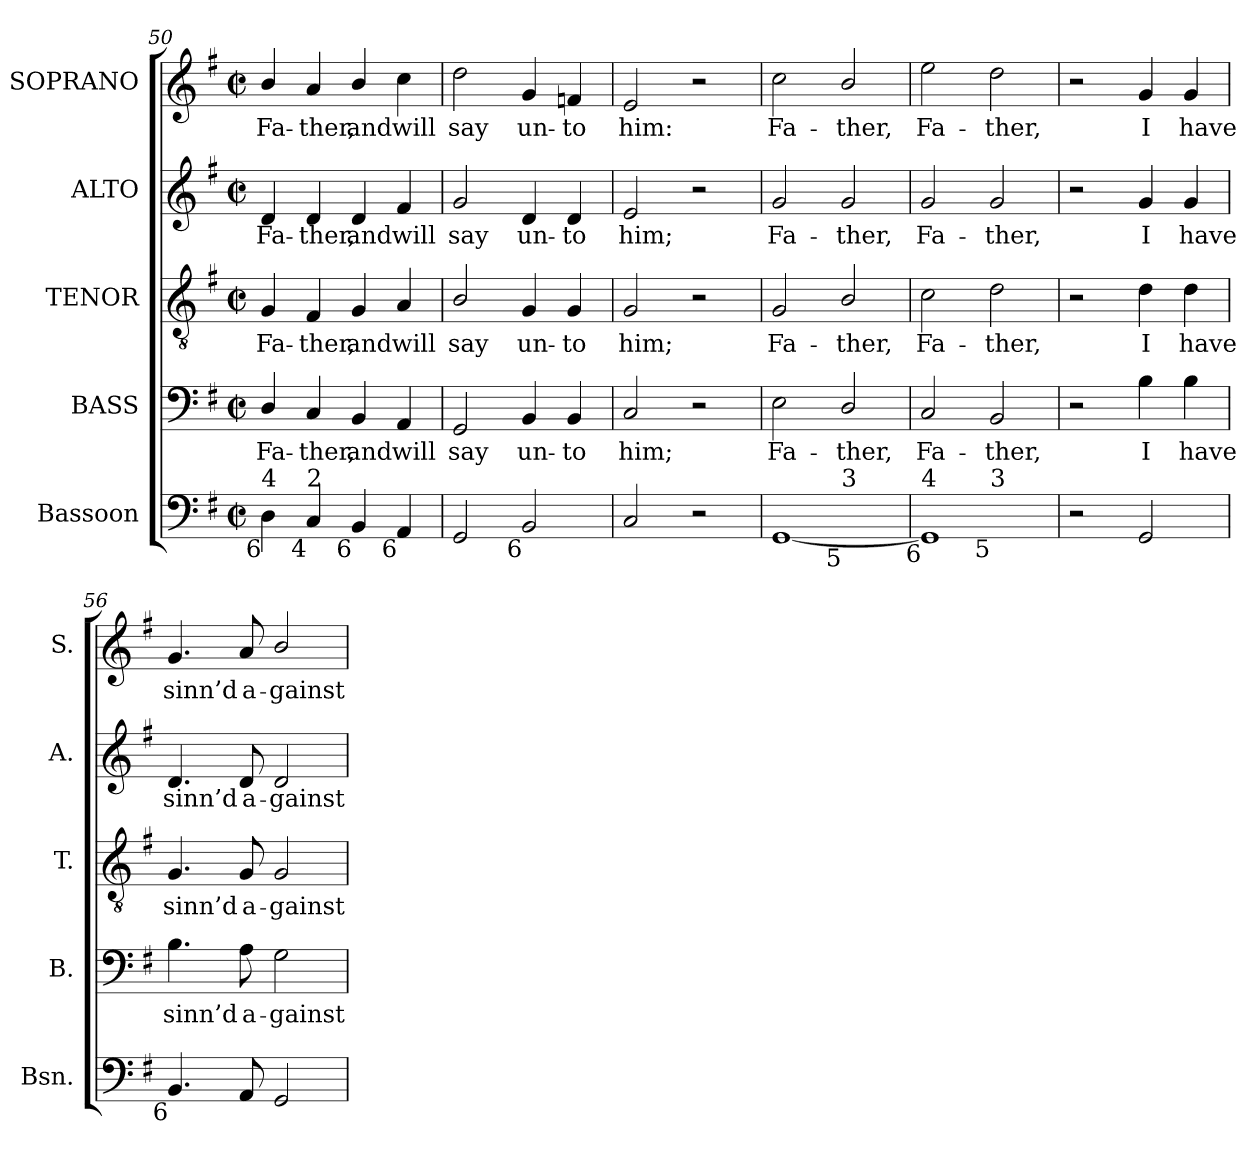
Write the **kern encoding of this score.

**kern	**kern	**text	**kern	**text	**kern	**text	**kern	**text
*part5	*part4	*part4	*part3	*part3	*part2	*part2	*part1	*part1
*staff5	*staff4	*staff4	*staff3	*staff3	*staff2	*staff2	*staff1	*staff1
*I"Bassoon	*I"BASS	*	*I"TENOR	*	*I"ALTO	*	*I"SOPRANO	*
*I'Bsn.	*I'B.	*	*I'T.	*	*I'A.	*	*I'S.	*
*clefF4	*clefF4	*	*clefGv2	*	*clefG2	*	*clefG2	*
*	*	*	*ITrd7c12	*	*	*	*	*
*k[f#]	*k[f#]	*	*k[f#]	*	*k[f#]	*	*k[f#]	*
*G:	*G:	*	*G:	*	*G:	*	*G:	*
*M2/2	*M2/2	*	*M2/2	*	*M2/2	*	*M2/2	*
*met(c|)	*met(c|)	*	*met(c|)	*	*met(c|)	*	*met(c|)	*
=50	=50	=50	=50	=50	=50	=50	=50	=50
!	!	!LO:LY:b:color=#000000	!	!	!	!	!	!
!	!	!	!	!LO:LY:b:color=#000000	!	!	!	!
!	!	!	!	!	!	!LO:LY:b:color=#000000	!	!
!LO:TX:b:rj:t=6	!	!	!	!	!	!	!	!
!LO:TX:t=4	!	!	!	!	!	!	!	!
!	!	!	!	!	!	!	!	!LO:LY:b:color=#000000
4Di\	4Di/	Fa-	4GGi/	Fa-	4di/	Fa-	4bi/	Fa-
!	!	!LO:LY:b:color=#000000	!	!	!	!	!	!
!	!	!	!	!LO:LY:b:color=#000000	!	!	!	!
!	!	!	!	!	!	!LO:LY:b:color=#000000	!	!
!LO:TX:b:rj:t=4	!	!	!	!	!	!	!	!
!LO:TX:t=2	!	!	!	!	!	!	!	!
!	!	!	!	!	!	!	!	!LO:LY:b:color=#000000
4Ci/	4Ci/	-ther,	4FF#i/	-ther,	4di/	-ther,	4ai/	-ther,
!	!	!LO:LY:b:color=#000000	!	!	!	!	!	!
!	!	!	!	!LO:LY:b:color=#000000	!	!	!	!
!	!	!	!	!	!	!LO:LY:b:color=#000000	!	!
!LO:TX:b:rj:t=6	!	!	!	!	!	!	!	!
!	!	!	!	!	!	!	!	!LO:LY:b:color=#000000
4BBi/	4BBi/	and	4GGi/	and	4di/	and	4bi/	and
!	!	!LO:LY:b:color=#000000	!	!	!	!	!	!
!	!	!	!	!LO:LY:b:color=#000000	!	!	!	!
!	!	!	!	!	!	!LO:LY:b:color=#000000	!	!
!LO:TX:b:rj:t=6	!	!	!	!	!	!	!	!
!	!	!	!	!	!	!	!	!LO:LY:b:color=#000000
4AAi/	4AAi/	will	4AAi/	will	4f#i/	will	4cci\	will
=51	=51	=51	=51	=51	=51	=51	=51	=51
!	!	!LO:LY:b:color=#000000	!	!	!	!	!	!
!	!	!	!	!LO:LY:b:color=#000000	!	!	!	!
!	!	!	!	!	!	!LO:LY:b:color=#000000	!	!
!	!	!	!	!	!	!	!	!LO:LY:b:color=#000000
2GGi/	2GGi/	say	2BBi/	say	2gi/	say	2ddi\	say
!	!	!LO:LY:b:color=#000000	!	!	!	!	!	!
!	!	!	!	!LO:LY:b:color=#000000	!	!	!	!
!	!	!	!	!	!	!LO:LY:b:color=#000000	!	!
!LO:TX:b:rj:t=6	!	!	!	!	!	!	!	!
!	!	!	!	!	!	!	!	!LO:LY:b:color=#000000
2BBi/	4BBi/	un-	4GGi/	un-	4di/	un-	4gi/	un-
!	!	!LO:LY:b:color=#000000	!	!	!	!	!	!
!	!	!	!	!LO:LY:b:color=#000000	!	!	!	!
!	!	!	!	!	!	!LO:LY:b:color=#000000	!	!
!	!	!	!	!	!	!	!	!LO:LY:b:color=#000000
.	4BBi/	-to	4GGi/	-to	4di/	-to	4fni/	-to
!!LO:LB:g=z
=52	=52	=52	=52	=52	=52	=52	=52	=52
!	!	!LO:LY:b:color=#000000	!	!	!	!	!	!
!	!	!	!	!LO:LY:b:color=#000000	!	!	!	!
!	!	!	!	!	!	!LO:LY:b:color=#000000	!	!
!	!	!	!	!	!	!	!	!LO:LY:b:color=#000000
2Ci/	2Ci/	him;	2GGi/	him;	2ei/	him;	2ei/	him:
2r	2r	.	2r	.	2r	.	2r	.
=53	=53	=53	=53	=53	=53	=53	=53	=53
!	!	!LO:LY:b:color=#000000	!	!	!	!	!	!
!	!	!	!	!LO:LY:b:color=#000000	!	!	!	!
!	!	!	!	!	!	!LO:LY:b:color=#000000	!	!
!LO:TX:b:rj:t=6	!	!	!	!	!	!	!	!
!LO:TX:t=4	!	!	!	!	!	!	!	!
!	!	!	!	!	!	!	!	!LO:LY:b:color=#000000
*^	*	*	*	*	*	*	*	*
[1GGi	2ryy	2Ei\	Fa-	2GGi/	Fa-	2gi/	Fa-	2cci\	Fa-
!	!	!	!LO:LY:b:color=#000000	!	!	!	!	!	!
!	!	!	!	!	!LO:LY:b:color=#000000	!	!	!	!
!	!	!	!	!	!	!	!LO:LY:b:color=#000000	!	!
!	!LO:TX:b:rj:t=5	!	!	!	!	!	!	!	!
!	!LO:TX:t=3	!	!	!	!	!	!	!	!
!	!	!	!	!	!	!	!	!	!LO:LY:b:color=#000000
.	2ryy	2Di/	-ther,	2BBi/	-ther,	2gi/	-ther,	2bi/	-ther,
=54	=54	=54	=54	=54	=54	=54	=54	=54	=54
!	!	!	!LO:LY:b:color=#000000	!	!	!	!	!	!
!	!	!	!	!	!LO:LY:b:color=#000000	!	!	!	!
!	!	!	!	!	!	!	!LO:LY:b:color=#000000	!	!
!LO:TX:b:rj:t=6	!	!	!	!	!	!	!	!	!
!LO:TX:t=4	!	!	!	!	!	!	!	!	!
!	!	!	!	!	!	!	!	!	!LO:LY:b:color=#000000
1GGi]	2ryy	2Ci/	Fa-	2Ci\	Fa-	2gi/	Fa-	2eei\	Fa-
!	!	!	!LO:LY:b:color=#000000	!	!	!	!	!	!
!	!	!	!	!	!LO:LY:b:color=#000000	!	!	!	!
!	!	!	!	!	!	!	!LO:LY:b:color=#000000	!	!
!	!LO:TX:b:rj:t=5	!	!	!	!	!	!	!	!
!	!LO:TX:t=3	!	!	!	!	!	!	!	!
!	!	!	!	!	!	!	!	!	!LO:LY:b:color=#000000
.	2ryy	2BBi/	-ther,	2Di\	-ther,	2gi/	-ther,	2ddi\	-ther,
*v	*v	*	*	*	*	*	*	*	*
=55	=55	=55	=55	=55	=55	=55	=55	=55
2r	2r	.	2r	.	2r	.	2r	.
!	!	!LO:LY:b:color=#000000	!	!	!	!	!	!
!	!	!	!	!LO:LY:b:color=#000000	!	!	!	!
!	!	!	!	!	!	!LO:LY:b:color=#000000	!	!
!	!	!	!	!	!	!	!	!LO:LY:b:color=#000000
2GGi/	4Bi\	I	4Di\	I	4gi/	I	4gi/	I
!	!	!LO:LY:b:color=#000000	!	!	!	!	!	!
!	!	!	!	!LO:LY:b:color=#000000	!	!	!	!
!	!	!	!	!	!	!LO:LY:b:color=#000000	!	!
!	!	!	!	!	!	!	!	!LO:LY:b:color=#000000
.	4Bi\	have	4Di\	have	4gi/	have	4gi/	have
=56	=56	=56	=56	=56	=56	=56	=56	=56
!	!	!LO:LY:b:color=#000000	!	!	!	!	!	!
!	!	!	!	!LO:LY:b:color=#000000	!	!	!	!
!	!	!	!	!	!	!LO:LY:b:color=#000000	!	!
!LO:TX:b:rj:t=6	!	!	!	!	!	!	!	!
!	!	!	!	!	!	!	!	!LO:LY:b:color=#000000
4.BBi/	4.Bi\	sinn’d	4.GGi/	sinn’d	4.di/	sinn’d	4.gi/	sinn’d
!	!	!LO:LY:b:color=#000000	!	!	!	!	!	!
!	!	!	!	!LO:LY:b:color=#000000	!	!	!	!
!	!	!	!	!	!	!LO:LY:b:color=#000000	!	!
!	!	!	!	!	!	!	!	!LO:LY:b:color=#000000
8AAi/	8Ai\	a-	8GGi/	a-	8di/	a-	8ai/	a-
!	!	!LO:LY:b:color=#000000	!	!	!	!	!	!
!	!	!	!	!LO:LY:b:color=#000000	!	!	!	!
!	!	!	!	!	!	!LO:LY:b:color=#000000	!	!
!	!	!	!	!	!	!	!	!LO:LY:b:color=#000000
2GGi/	2Gi\	-gainst	2GGi/	-gainst	2di/	-gainst	2bi/	-gainst
=	=	=	=	=	=	=	=	=
*-	*-	*-	*-	*-	*-	*-	*-	*-
